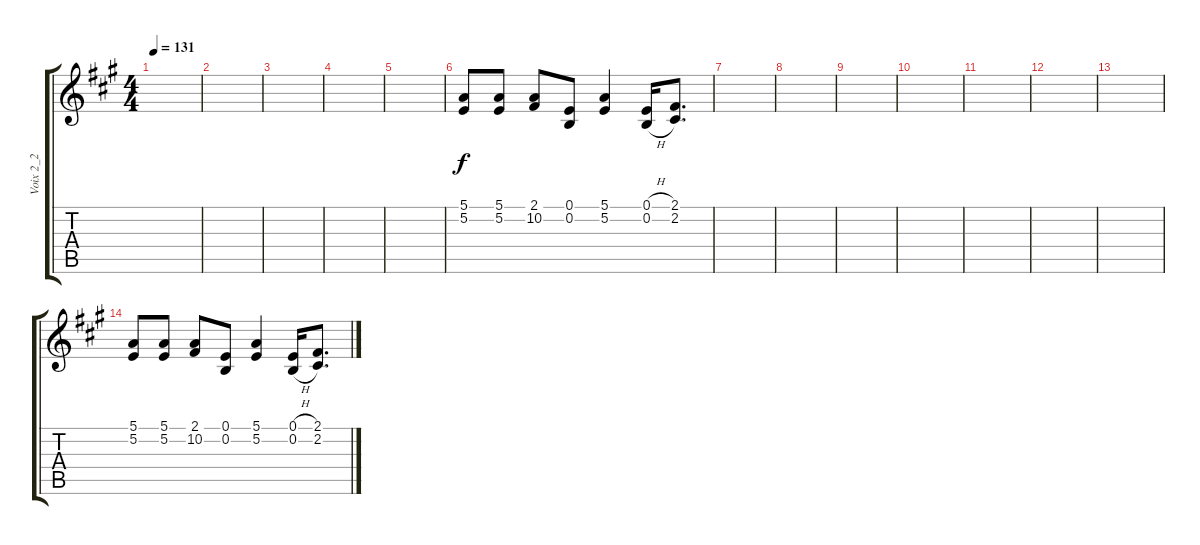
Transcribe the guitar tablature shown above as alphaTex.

\track ("Voix 2_2" "Voix 2_2") {instrument pad4choir}
\staff {score tabs}
\tuning (E4 B3 G3 D3 A2 E2) {hide}
\ts (4 4)
\tempo 131
\clef g2
\ks a
|
|
|
|
|
(5.1 5.2).8 (5.1 5.2).8 (2.1 10.2).8 (0.1 0.2).8 (5.1 5.2).4 (0.1{h} 0.2{h}).16 (2.1 2.2).8{d} |
|
|
|
|
|
|
|
(5.1 5.2).8 (5.1 5.2).8 (2.1 10.2).8 (0.1 0.2).8 (5.1 5.2).4 (0.1{h} 0.2{h}).16 (2.1 2.2).8{d}
